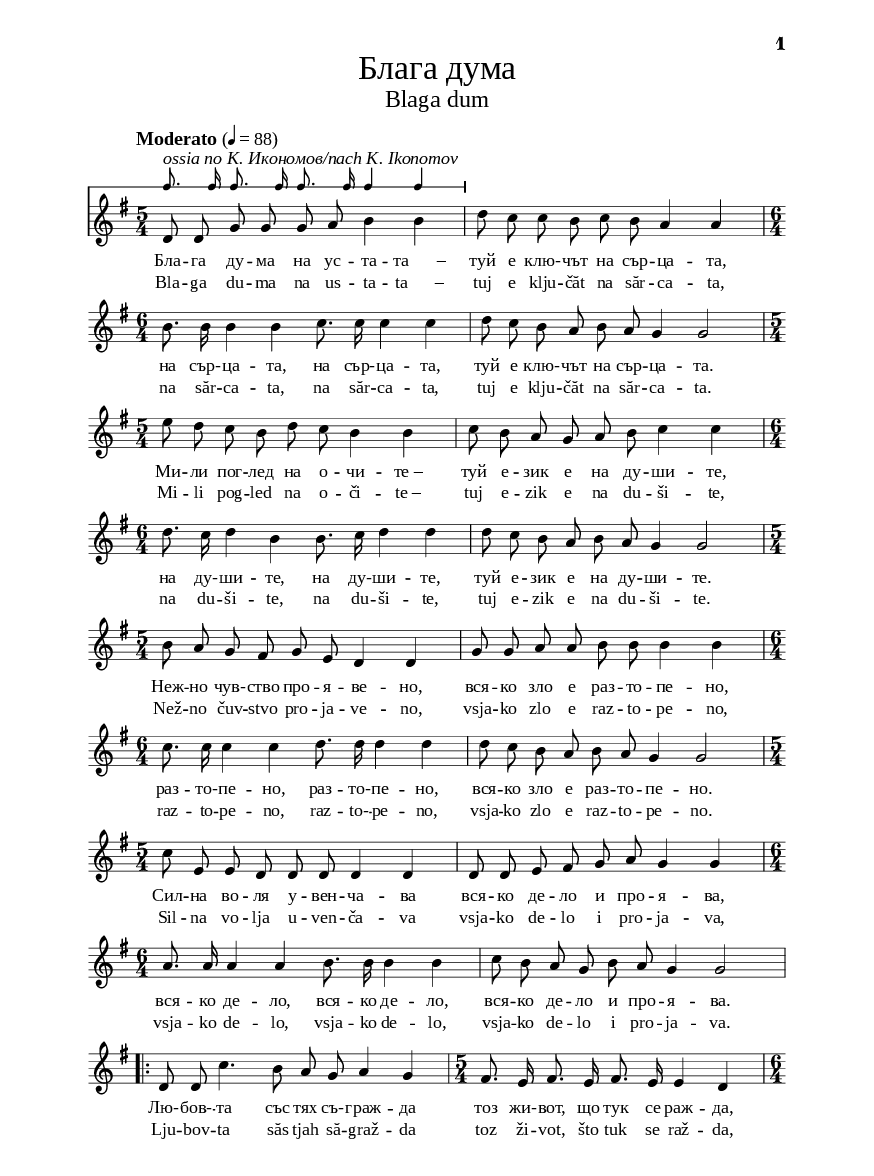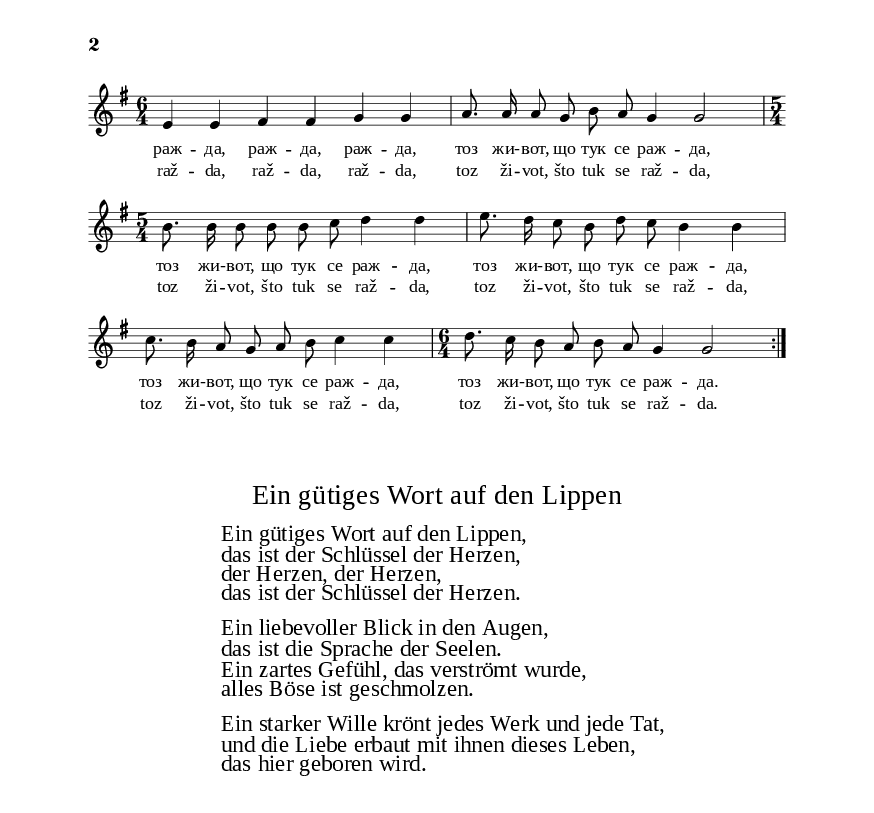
\version "2.24.3"

% include paper part and global functions
\include "include/globals.ily"

\bookpart {
  \label #'ref074
  \tocItem \markup "Блага дума – Blaga dum "
  \include "include/bookpart-paper.ily"
  \score {
    \include "include/score-layout.ily"
    \new Staff = main \absolute {
      \clef treble
      \key g \major
      \time 5/4
      \tempoFunc "Moderato" 4 "88"
      \autoBeamOff

      <<
        { d'8 d'8 g'8 g' g' a' b'4 b' | }
        \new RhythmicStaff \with {
          \override VerticalAxisGroup.default-staff-staff-spacing =
          #'((basic-distance . 5.5)
             (padding . -30))
          \remove "Time_signature_engraver"
          alignAboveContext = #"main"
          fontSize = #-1.7
          \override StaffSymbol.staff-space = #(magstep -2)
          \override StaffSymbol.thickness = #(magstep -2)
          firstClef = ##f
        }
        {
          \autoBeamOff  d'8.^\markup { \large \italic "ossia по К. Икономов/nach K. Ikonomov"}

          d'16 g'8. g'16 g'8. a'16 b'4 b'4 |
        }
      >>

      d''8 c''8 c''8 b' c'' b' a'4 a' \break |

      \time 6/4  b'8. b'16 b'4 b' c''8. c''16 c''4 c'' | d''8 c''8 b'8 a' b' a' g'4 g'2 \break |

      \time 5/4  e''8 d''8 c''8 b' d'' c'' b'4 b' | c''8 b'8 a'8 g' a' b' c''4 c'' \break |

      \time 6/4  d''8. c''16 d''4 b' b'8. c''16 d''4 d'' | d''8 c''8 b'8 a' b' a' g'4 g'2 \break |

      \time 5/4  b'8 a'8 g'8 fis' g' e' d'4 d' | g'8 g'8 a'8 a' b' b' b'4 b' \break |

      \time 6/4  c''8. c''16 c''4 c'' d''8. d''16 d''4 d'' | d''8 c''8 b'8 a' b' a' g'4 g'2 \break |

      \time 5/4  c''8 e'8 e'8 d' d' d' d'4 d' | d'8 d'8 e'8 fis' g' a' g'4 g' | \break

      \time 6/4  a'8. a'16 a'4 a' b'8. b'16 b'4 b' | c''8 b'8 a'8 g' b' a' g'4 g'2 \break |


      \repeat volta 2 {
        d'8 d'8 c''4. b'8 a'8 g'8 a'4 g' | \time 5/4  fis'8. e'16 fis'8. e'16 fis'8. e'16 e'4 d' \break |

        \time 6/4  e'4 e' fis' fis' g' g' | a'8. a'16 a'8 g' b' a' g'4 g'2 \break |

        \time 5/4  b'8. b'16 b'8 b' b' c'' d''4 d'' | e''8. d''16 c''8 b' d'' c'' b'4 b' \break |

        c''8. b'16 a'8 g' a' b' c''4 c'' | \time 6/4  d''8. c''16 b'8 a' b' a' g'4 g'2 \break |
      }
    }

    \addlyrics {
      Бла -- га ду
      -- ма на ус -- та -- "та      –" туй е "клю-" -- чът на
      сър -- ца -- та, на "сър-" -- ца -- та, на "сър-" --
      ца -- та, туй е "клю-" -- чът на сър -- ца -- та.
      Ми -- ли пог -- лед на о -- чи -- "те –" туй е --
      зик е на ду -- ши -- те, на "ду-" -- ши -- те, на
      "ду-" -- ши -- те, туй е -- зик е на ду -- ши --
      те. Неж -- но "чув-" -- ство про -- я -- ве -- но,
      вся -- ко зло е раз -- то -- пе -- но, раз -- "то-"
      -- пе -- но, раз -- "то-" -- пе -- но, вся -- ко зло
      е раз -- то -- пе -- но. Сил -- на во -- ля у --
      вен -- ча -- ва вся -- ко де -- ло и про -- я --
      ва, вся -- ко де -- ло, вся -- ко де -- ло, вся
      -- ко де -- ло и про -- я -- ва. "Лю-" -- "бов-" -- та
      със тях "съ-" -- граж -- да тоз "жи-" -- вот, що тук
      се раж -- да, раж -- да, раж -- да, раж -- да,
      тоз "жи-" -- вот, що тук се раж -- да, тоз "жи-" --
      вот, що тук се раж -- да, тоз "жи-" -- вот, що
      тук се раж -- да, тоз "жи-" -- вот, що тук се раж
      -- да, тоз "жи-" -- вот, що тук се раж -- да.
    }


    \addlyrics {
      Bla -- ga du
      -- ma na us -- ta -- "ta      –" tuj e klju -- čăt na
      săr -- ca -- ta, na săr -- ca -- ta, na săr --
      ca -- ta, tuj e klju -- čăt na săr -- ca -- ta.
      Mi -- li pog -- led na o -- či -- "te –" tuj e --
      zik e na du -- ši -- te, na du -- ši -- te, na
      du -- ši -- te, tuj e -- zik e na du -- ši --
      te. Než -- no čuv -- stvo pro -- ja -- ve -- no,
      vsja -- ko zlo e raz -- to -- pe -- no, raz -- to
      -- pe -- no, raz -- "to-" -- pe -- no, vsja -- ko zlo
      e raz -- to -- pe -- no. Sil -- na vo -- lja u --
      ven -- ča -- va vsja -- ko de -- lo i pro -- ja --
      va, vsja -- ko de -- lo, vsja -- ko de -- lo, vsja
      -- ko de -- lo i pro -- ja -- va. Lju -- bov -- ta
      săs tjah să -- graž -- da toz ži -- vot, što tuk
      se raž -- da, raž -- da, raž -- da, raž -- da,
      toz ži -- vot, što tuk se raž -- da, toz ži --
      vot, što tuk se raž -- da, toz ži -- vot, što
      tuk se raž -- da, toz ži -- vot, što tuk se raž
      -- da, toz ži -- vot, što tuk se raž -- da.

    }

    \header {
      title = \titleFunc "Блага дума" "Blaga dum"
    }

    \midi{}

  } % score


  \markup \vspace #3

  % include foreign translation(s) of the song
  \version "2.24.4"

\markup \fill-line { \fontsize #deTitleFontSize "Ein gütiges Wort auf den Lippen" }
\markup \null
\markup \null

\markup \abs-fontsize #11 {
       \fill-line {
  \override #`(baseline-skip . ,deCoupletBaselineSkip)

  \column {
    \line { " "Ein gütiges Wort auf den Lippen, }

    \line { " "das ist der Schlüssel der Herzen,}

    \line { " "der Herzen, der Herzen,}

    \line { " "das ist der Schlüssel der Herzen.}
    \line { " " }

    \line { " "Ein liebevoller Blick in den Augen,}

    \line { " "das ist die Sprache der Seelen.}

    \line { " "Ein zartes Gefühl, das verströmt wurde,}

    \line { " "alles Böse ist geschmolzen.}
    \line { " " }

    \line { " "Ein starker Wille krönt jedes Werk und jede Tat,}

    \line { " "und die Liebe erbaut mit ihnen dieses Leben, }

    \line { " "das hier geboren wird.}
  }
  }
}


} % bookpart
